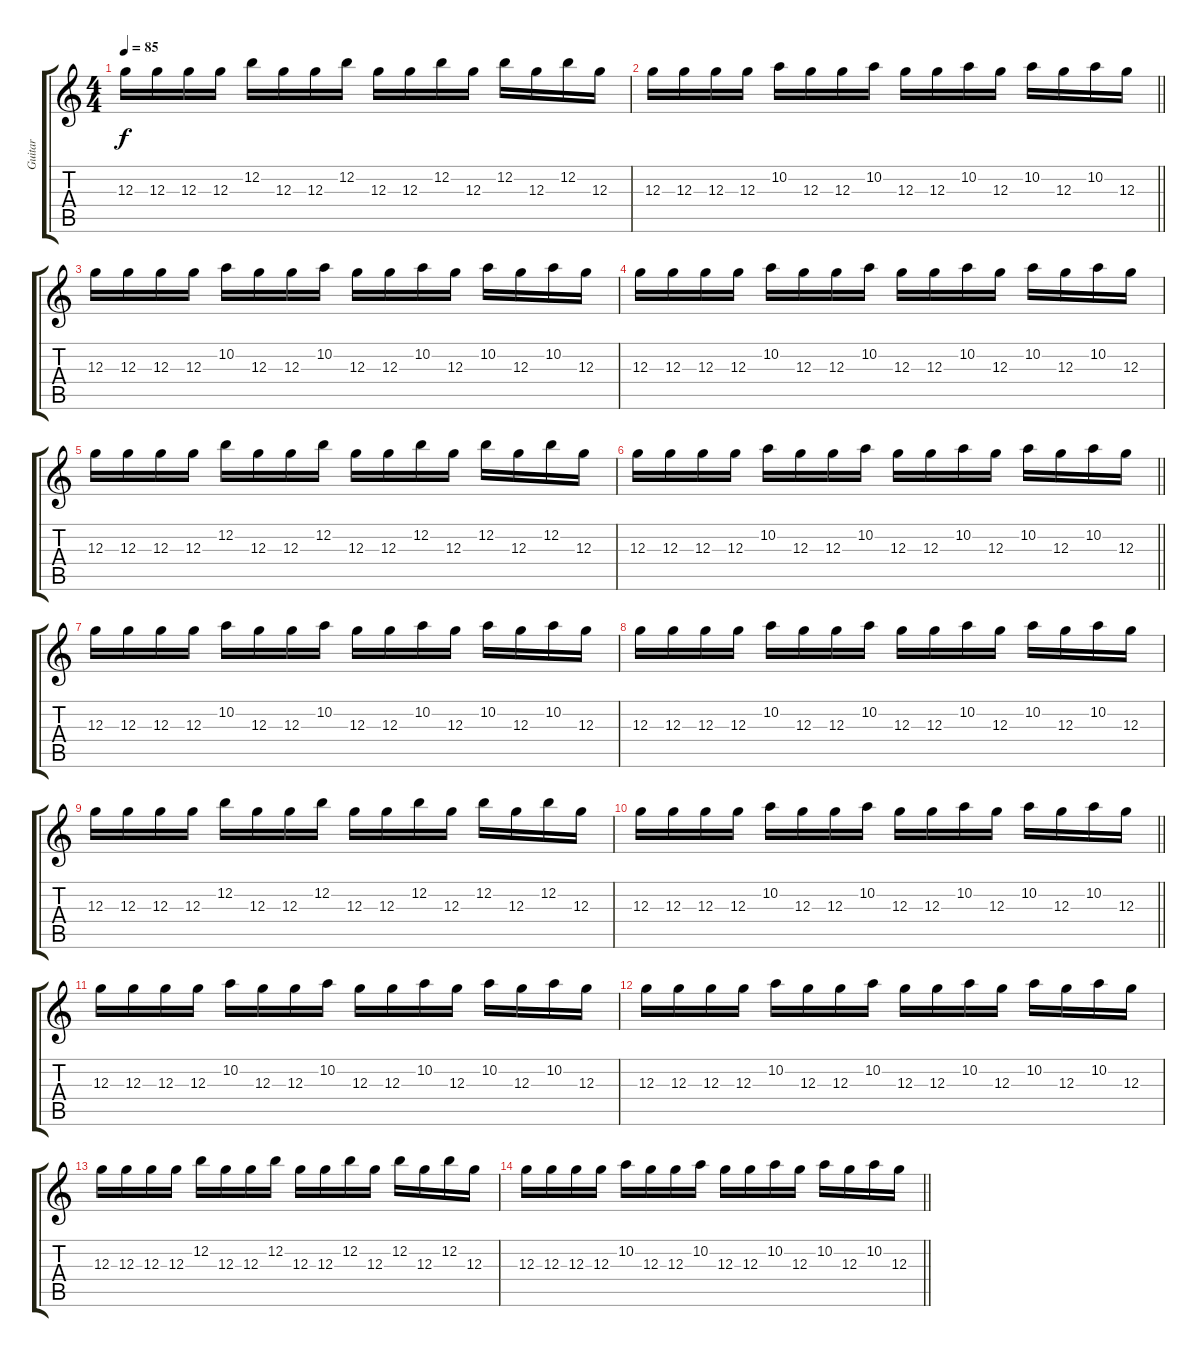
\track ("Guitar" "Guitar") {instrument distortionguitar}
\staff {score tabs}
\tuning (E4 B3 G3 D3 A2 E2) {hide}
\ts (4 4)
\tempo 85
\clef g2
\ks c
12.3.16{dy f} 12.3.16 12.3.16 12.3.16 12.2.16 12.3.16 12.3.16 12.2.16 12.3.16 12.3.16 12.2.16 12.3.16 12.2.16 12.3.16 12.2.16 12.3.16 |
\barLineRight lightlight
12.3.16 12.3.16 12.3.16 12.3.16 10.2.16 12.3.16 12.3.16 10.2.16 12.3.16 12.3.16 10.2.16 12.3.16 10.2.16 12.3.16 10.2.16 12.3.16 |
12.3.16 12.3.16 12.3.16 12.3.16 10.2.16 12.3.16 12.3.16 10.2.16 12.3.16 12.3.16 10.2.16 12.3.16 10.2.16 12.3.16 10.2.16 12.3.16 |
12.3.16 12.3.16 12.3.16 12.3.16 10.2.16 12.3.16 12.3.16 10.2.16 12.3.16 12.3.16 10.2.16 12.3.16 10.2.16 12.3.16 10.2.16 12.3.16 |
12.3.16 12.3.16 12.3.16 12.3.16 12.2.16 12.3.16 12.3.16 12.2.16 12.3.16 12.3.16 12.2.16 12.3.16 12.2.16 12.3.16 12.2.16 12.3.16 |
\barLineRight lightlight
12.3.16 12.3.16 12.3.16 12.3.16 10.2.16 12.3.16 12.3.16 10.2.16 12.3.16 12.3.16 10.2.16 12.3.16 10.2.16 12.3.16 10.2.16 12.3.16 |
12.3.16 12.3.16 12.3.16 12.3.16 10.2.16 12.3.16 12.3.16 10.2.16 12.3.16 12.3.16 10.2.16 12.3.16 10.2.16 12.3.16 10.2.16 12.3.16 |
12.3.16 12.3.16 12.3.16 12.3.16 10.2.16 12.3.16 12.3.16 10.2.16 12.3.16 12.3.16 10.2.16 12.3.16 10.2.16 12.3.16 10.2.16 12.3.16 |
12.3.16 12.3.16 12.3.16 12.3.16 12.2.16 12.3.16 12.3.16 12.2.16 12.3.16 12.3.16 12.2.16 12.3.16 12.2.16 12.3.16 12.2.16 12.3.16 |
\barLineRight lightlight
12.3.16 12.3.16 12.3.16 12.3.16 10.2.16 12.3.16 12.3.16 10.2.16 12.3.16 12.3.16 10.2.16 12.3.16 10.2.16 12.3.16 10.2.16 12.3.16 |
12.3.16 12.3.16 12.3.16 12.3.16 10.2.16 12.3.16 12.3.16 10.2.16 12.3.16 12.3.16 10.2.16 12.3.16 10.2.16 12.3.16 10.2.16 12.3.16 |
12.3.16 12.3.16 12.3.16 12.3.16 10.2.16 12.3.16 12.3.16 10.2.16 12.3.16 12.3.16 10.2.16 12.3.16 10.2.16 12.3.16 10.2.16 12.3.16 |
12.3.16 12.3.16 12.3.16 12.3.16 12.2.16 12.3.16 12.3.16 12.2.16 12.3.16 12.3.16 12.2.16 12.3.16 12.2.16 12.3.16 12.2.16 12.3.16 |
\barLineRight lightlight
12.3.16 12.3.16 12.3.16 12.3.16 10.2.16 12.3.16 12.3.16 10.2.16 12.3.16 12.3.16 10.2.16 12.3.16 10.2.16 12.3.16 10.2.16 12.3.16
